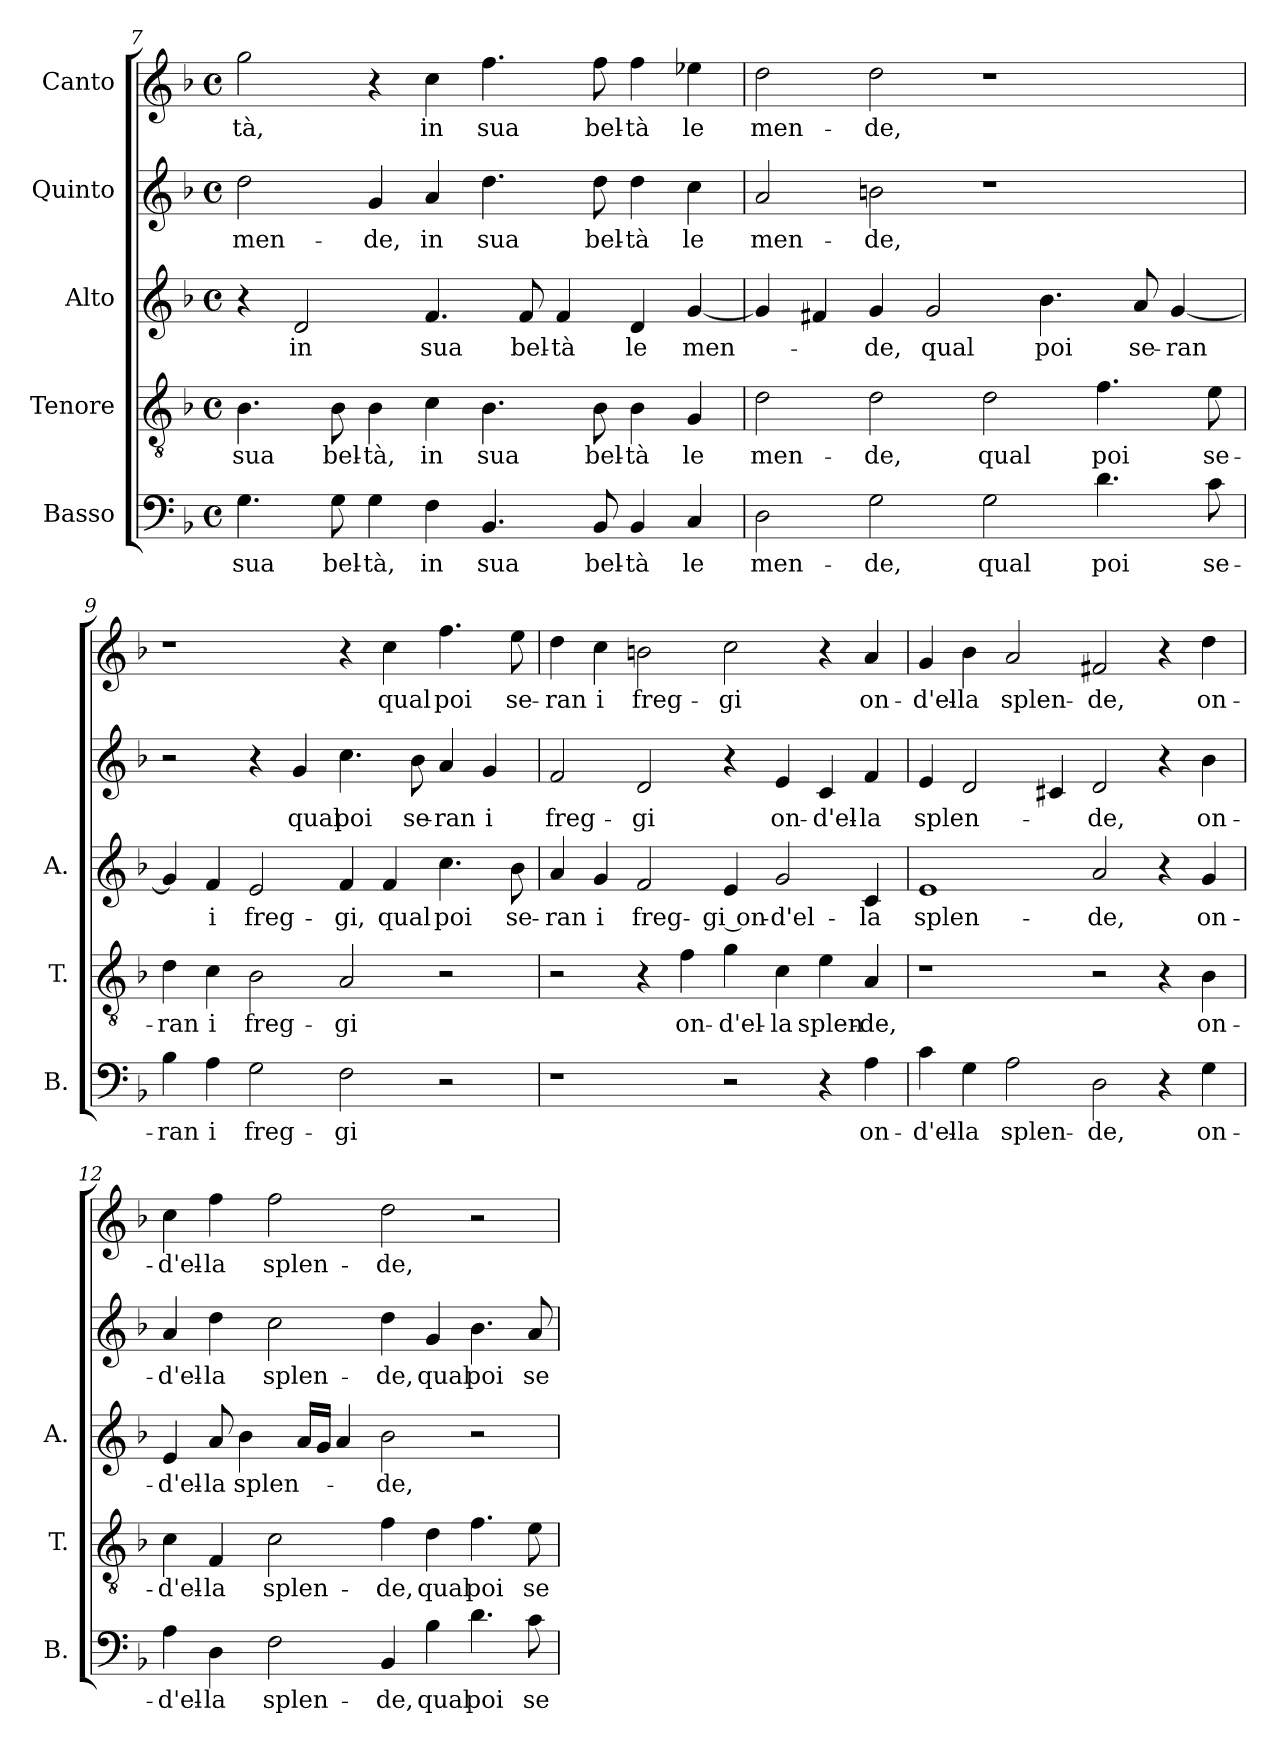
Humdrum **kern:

**kern	**text	**kern	**text	**kern	**text	**kern	**text	**kern	**text
*part5	*part5	*part4	*part4	*part3	*part3	*part2	*part2	*part1	*part1
*staff5	*staff5	*staff4	*staff4	*staff3	*staff3	*staff2	*staff2	*staff1	*staff1
*I"Basso	*	*I"Tenore	*	*I"Alto	*	*I"Quinto	*	*I"Canto	*
*I'B.	*	*I'T.	*	*I'A.	*	*	*	*	*
*clefF4	*	*clefGv2	*	*clefG2	*	*clefG2	*	*clefG2	*
*k[b-]	*	*k[b-]	*	*k[b-]	*	*k[b-]	*	*k[b-]	*
*F:	*	*F:	*	*F:	*	*F:	*	*F:	*
*M4/4	*	*M4/4	*	*M4/4	*	*M4/4	*	*M4/4	*
*met(c)	*	*met(c)	*	*met(c)	*	*met(c)	*	*met(c)	*
=7	=7	=7	=7	=7	=7	=7	=7	=7	=7
4.G\	sua	4.B-\	sua	4r	.	2dd\	men-	2gg\	-tà,
.	.	.	.	2d/	in	.	.	.	.
8G\	bel-	8B-\	bel-	.	.	.	.	.	.
4G\	-tà,	4B-\	-tà,	.	.	4g/	-de,	4r	.
4F\	in	4c\	in	4.f/	sua	4a/	in	4cc\	in
4.BB-/	sua	4.B-\	sua	.	.	4.dd\	sua	4.ff\	sua
.	.	.	.	8f/	bel-	.	.	.	.
.	.	.	.	4f/	-tà	.	.	.	.
8BB-/	bel-	8B-\	bel-	.	.	8dd\	bel-	8ff\	bel-
4BB-/	-tà	4B-\	-tà	4d/	le	4dd\	-tà	4ff\	-tà
4C/	le	4G/	le	[4g/	men-	4cc\	le	4ee-X\	le
=8	=8	=8	=8	=8	=8	=8	=8	=8	=8
2D\	men-	2d\	men-	4g/]	.	2a/	men-	2dd\	men-
.	.	.	.	4f#X/	.	.	.	.	.
2G\	-de,	2d\	-de,	4g/	-de,	2bn\	-de,	2dd\	-de,
.	.	.	.	2g/	qual	.	.	.	.
2G\	qual	2d\	qual	.	.	1r	.	1r	.
.	.	.	.	4.b-\	poi	.	.	.	.
4.d\	poi	4.f\	poi	.	.	.	.	.	.
.	.	.	.	8a/	se-	.	.	.	.
.	.	.	.	[4g/	-ran	.	.	.	.
8c\	se-	8e\	se-	.	.	.	.	.	.
=9	=9	=9	=9	=9	=9	=9	=9	=9	=9
4B-\	-ran	4d\	-ran	4g/]	.	2r	.	1r	.
4A\	i	4c\	i	4f/	i	.	.	.	.
2G\	freg-	2B-\	freg-	2e/	freg-	4r	.	.	.
.	.	.	.	.	.	4g/	qual	.	.
2F\	-gi	2A/	-gi	4f/	-gi,	4.cc\	poi	4r	.
.	.	.	.	4f/	qual	.	.	4cc\	qual
.	.	.	.	.	.	8b-\	se-	.	.
2r	.	2r	.	4.cc\	poi	4a/	-ran	4.ff\	poi
.	.	.	.	.	.	4g/	i	.	.
.	.	.	.	8b-\	se-	.	.	8ee\	se-
=10	=10	=10	=10	=10	=10	=10	=10	=10	=10
1r	.	2r	.	4a/	-ran	2f/	freg-	4dd\	-ran
.	.	.	.	4g/	i	.	.	4cc\	i
.	.	4r	.	2f/	freg-	2d/	-gi	2bn\	freg-
.	.	4f\	on-	.	.	.	.	.	.
2r	.	4g\	-d'el-	4e/	-gi on-	4r	.	2cc\	-gi
.	.	4c\	-la	2g/	-d'el-	4e/	on-	.	.
4r	.	4e\	splen-	.	.	4c/	-d'el-	4r	.
4A\	on-	4A/	-de,	4c/	-la	4f/	-la	4a/	on-
=11	=11	=11	=11	=11	=11	=11	=11	=11	=11
4c\	-d'el-	1r	.	1e/	splen-	4e/	splen-	4g/	-d'el-
4G\	-la	.	.	.	.	2d/	.	4b-\	-la
2A\	splen-	.	.	.	.	.	.	2a/	splen-
.	.	.	.	.	.	4c#X/	.	.	.
2D\	-de,	2r	.	2a/	-de,	2d/	-de,	2f#X/	-de,
4r	.	4r	.	4r	.	4r	.	4r	.
4G\	on-	4B-\	on-	4g/	on-	4b-\	on-	4dd\	on-
=12	=12	=12	=12	=12	=12	=12	=12	=12	=12
4A\	-d'el-	4c\	-d'el-	4e/	-d'el-	4a/	-d'el-	4cc\	-d'el-
4D\	-la	4F/	-la	8a/	-la	4dd\	-la	4ff\	-la
.	.	.	.	4b-\	splen-	.	.	.	.
2F\	splen-	2c\	splen-	.	.	2cc\	splen-	2ff\	splen-
.	.	.	.	16a/LL	.	.	.	.	.
.	.	.	.	16g/JJ	.	.	.	.	.
.	.	.	.	4a/	.	.	.	.	.
4BB-/	-de,	4f\	-de,	2b-\	-de,	4dd\	-de,	2dd\	-de,
4B-\	qual	4d\	qual	.	.	4g/	qual	.	.
4.d\	poi	4.f\	poi	2r	.	4.b-\	poi	2r	.
8c\	se-	8e\	se-	.	.	8a/	se-	.	.
=	=	=	=	=	=	=	=	=	=
*-	*-	*-	*-	*-	*-	*-	*-	*-	*-
